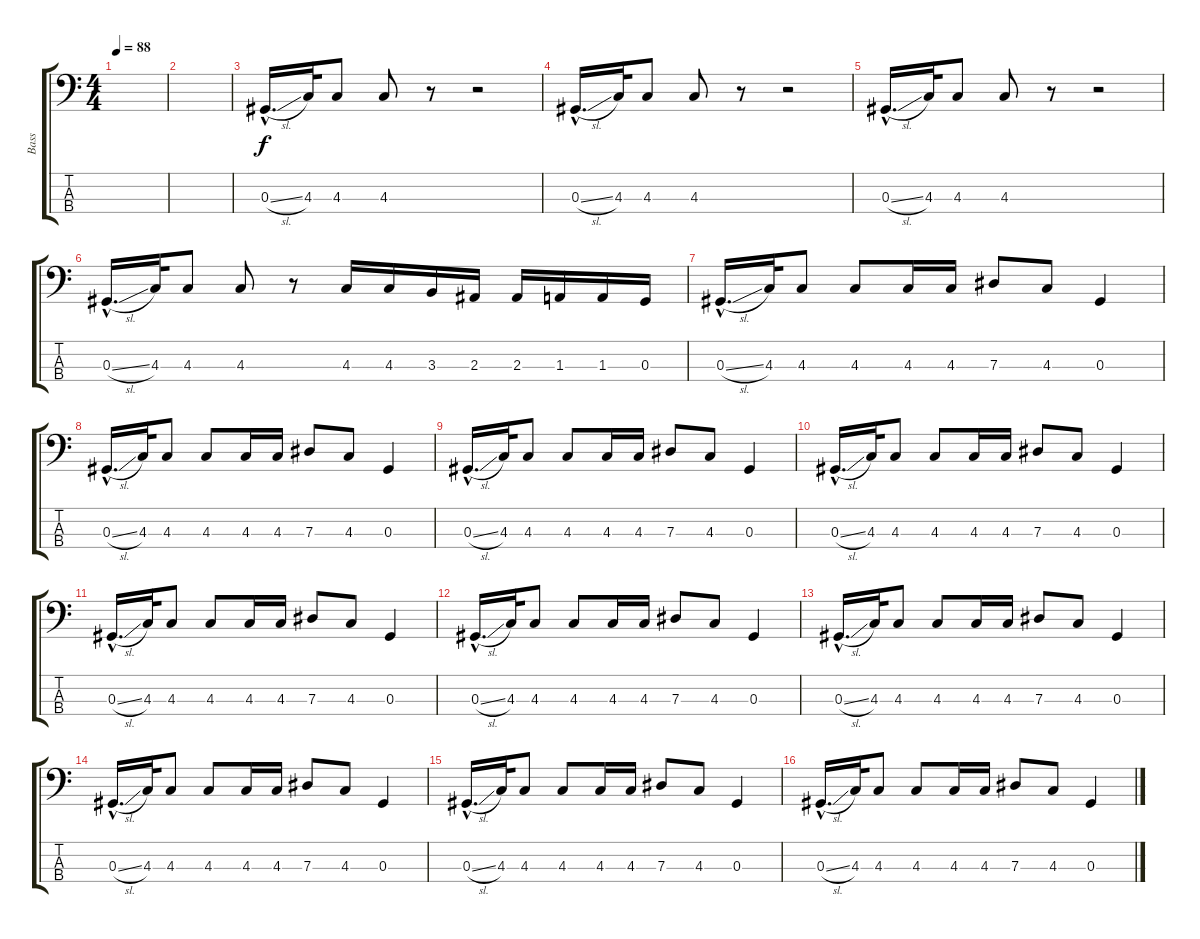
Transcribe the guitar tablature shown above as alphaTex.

\track ("Bass" "Bass") {instrument electricbasspick}
\staff {score tabs}
\tuning (Gb2 Db2 Ab1 Eb1) {hide}
\ts (4 4)
\tempo 88
\clef f4
\ks c
|
|
0.3{sl hac}.16{d} 4.3.32 4.3.8 4.3.8 r.8 r.2 |
0.3{sl hac}.16{d} 4.3.32 4.3.8 4.3.8 r.8 r.2 |
0.3{sl hac}.16{d} 4.3.32 4.3.8 4.3.8 r.8 r.2 |
0.3{sl hac}.16{d} 4.3.32 4.3.8 4.3.8 r.8 4.3.16 4.3.16 3.3.16 2.3.16 2.3.16 1.3.16 1.3.16 0.3.16 |
0.3{sl hac}.16{d} 4.3.32 4.3.8 4.3.8 4.3.16 4.3.16 7.3.8 4.3.8 0.3.4 |
0.3{sl hac}.16{d} 4.3.32 4.3.8 4.3.8 4.3.16 4.3.16 7.3.8 4.3.8 0.3.4 |
0.3{sl hac}.16{d} 4.3.32 4.3.8 4.3.8 4.3.16 4.3.16 7.3.8 4.3.8 0.3.4 |
0.3{sl hac}.16{d} 4.3.32 4.3.8 4.3.8 4.3.16 4.3.16 7.3.8 4.3.8 0.3.4 |
0.3{sl hac}.16{d} 4.3.32 4.3.8 4.3.8 4.3.16 4.3.16 7.3.8 4.3.8 0.3.4 |
0.3{sl hac}.16{d} 4.3.32 4.3.8 4.3.8 4.3.16 4.3.16 7.3.8 4.3.8 0.3.4 |
0.3{sl hac}.16{d} 4.3.32 4.3.8 4.3.8 4.3.16 4.3.16 7.3.8 4.3.8 0.3.4 |
0.3{sl hac}.16{d} 4.3.32 4.3.8 4.3.8 4.3.16 4.3.16 7.3.8 4.3.8 0.3.4 |
0.3{sl hac}.16{d} 4.3.32 4.3.8 4.3.8 4.3.16 4.3.16 7.3.8 4.3.8 0.3.4 |
0.3{sl hac}.16{d} 4.3.32 4.3.8 4.3.8 4.3.16 4.3.16 7.3.8 4.3.8 0.3.4
